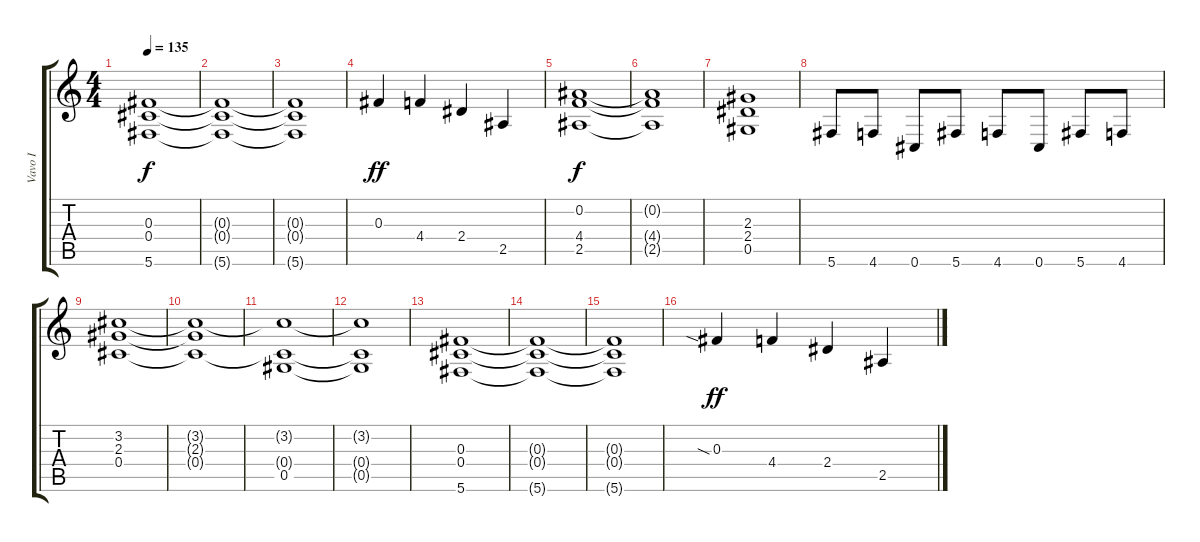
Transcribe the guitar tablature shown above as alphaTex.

\track ("Vavo I" "Vavo I") {instrument electricguitarclean}
\staff {score tabs}
\tuning (Eb4 Bb3 Gb3 Db3 Ab2 Db2) {hide}
\ts (4 4)
\tempo 135
\clef g2
\ks c
(0.3 0.4 5.6).1{dy f} |
(0.3{t} 0.4{t} 5.6{t}).1 |
(0.3{t} 0.4{t} 5.6{t}).1 |
0.3.4{dy ff} 4.4.4 2.4.4 2.5.4 |
(0.2 4.4 2.5).1{dy f} |
(0.2{t} 4.4{t} 2.5{t}).1 |
(2.3 2.4 0.5).1 |
5.6.8 4.6.8 0.6.8 5.6.8 4.6.8 0.6.8 5.6.8 4.6.8 |
(3.2 2.3 0.4).1{volume 11 instrument overdrivenguitar} |
(3.2{t} 2.3{t} 0.4{t}).1 |
(3.2{t} 0.4{t} 0.5).1 |
(3.2{t} 0.4{t} 0.5{t}).1 |
(0.3 0.4 5.6).1 |
(0.3{t} 0.4{t} 5.6{t}).1 |
(0.3{t} 0.4{t} 5.6{t}).1 |
0.3{sia}.4{dy ff} 4.4.4 2.4.4 2.5.4
